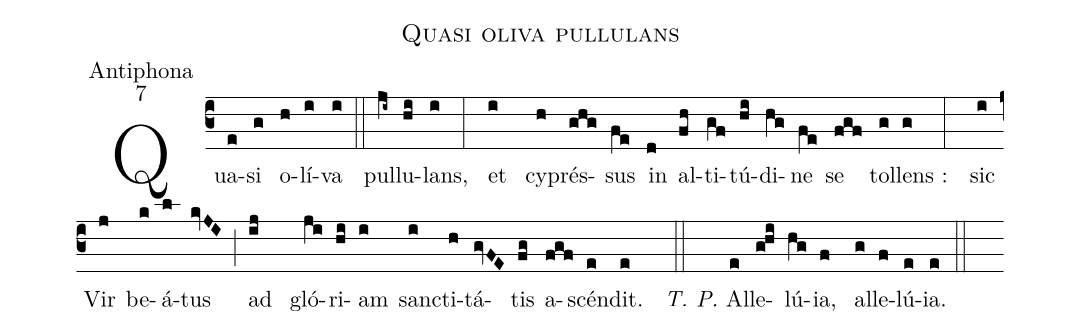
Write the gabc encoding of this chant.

name:Quasi oliva pullulans;
office-part:Antiphona;
mode:7;
%%
(c3) Qua(e)si(g) o(h)lí(i)va(i) (::) pul(ji~)lu(hi)lans, (i) (:)
et (i) cy(h)prés(ghg)sus(fe) in(d) al(fh)ti(gf)tú(hi)di(hg)ne(fe) se (fgf) tol(g)lens : (g) (:)
sic (i) Vir(j) be(k)á(l)tus(kvJI) (;)
ad (ij) gló(ji)ri(hi)am(i) san(i)cti(h)tá(gvFE)tis(fg) a(fgf)scén(e)dit. (e) (::) <i>T. P.</i> Al(e)le(ghi)lú(hg)ia, (f) al(g)le(f)lú(e)ia. (e)  (::)
